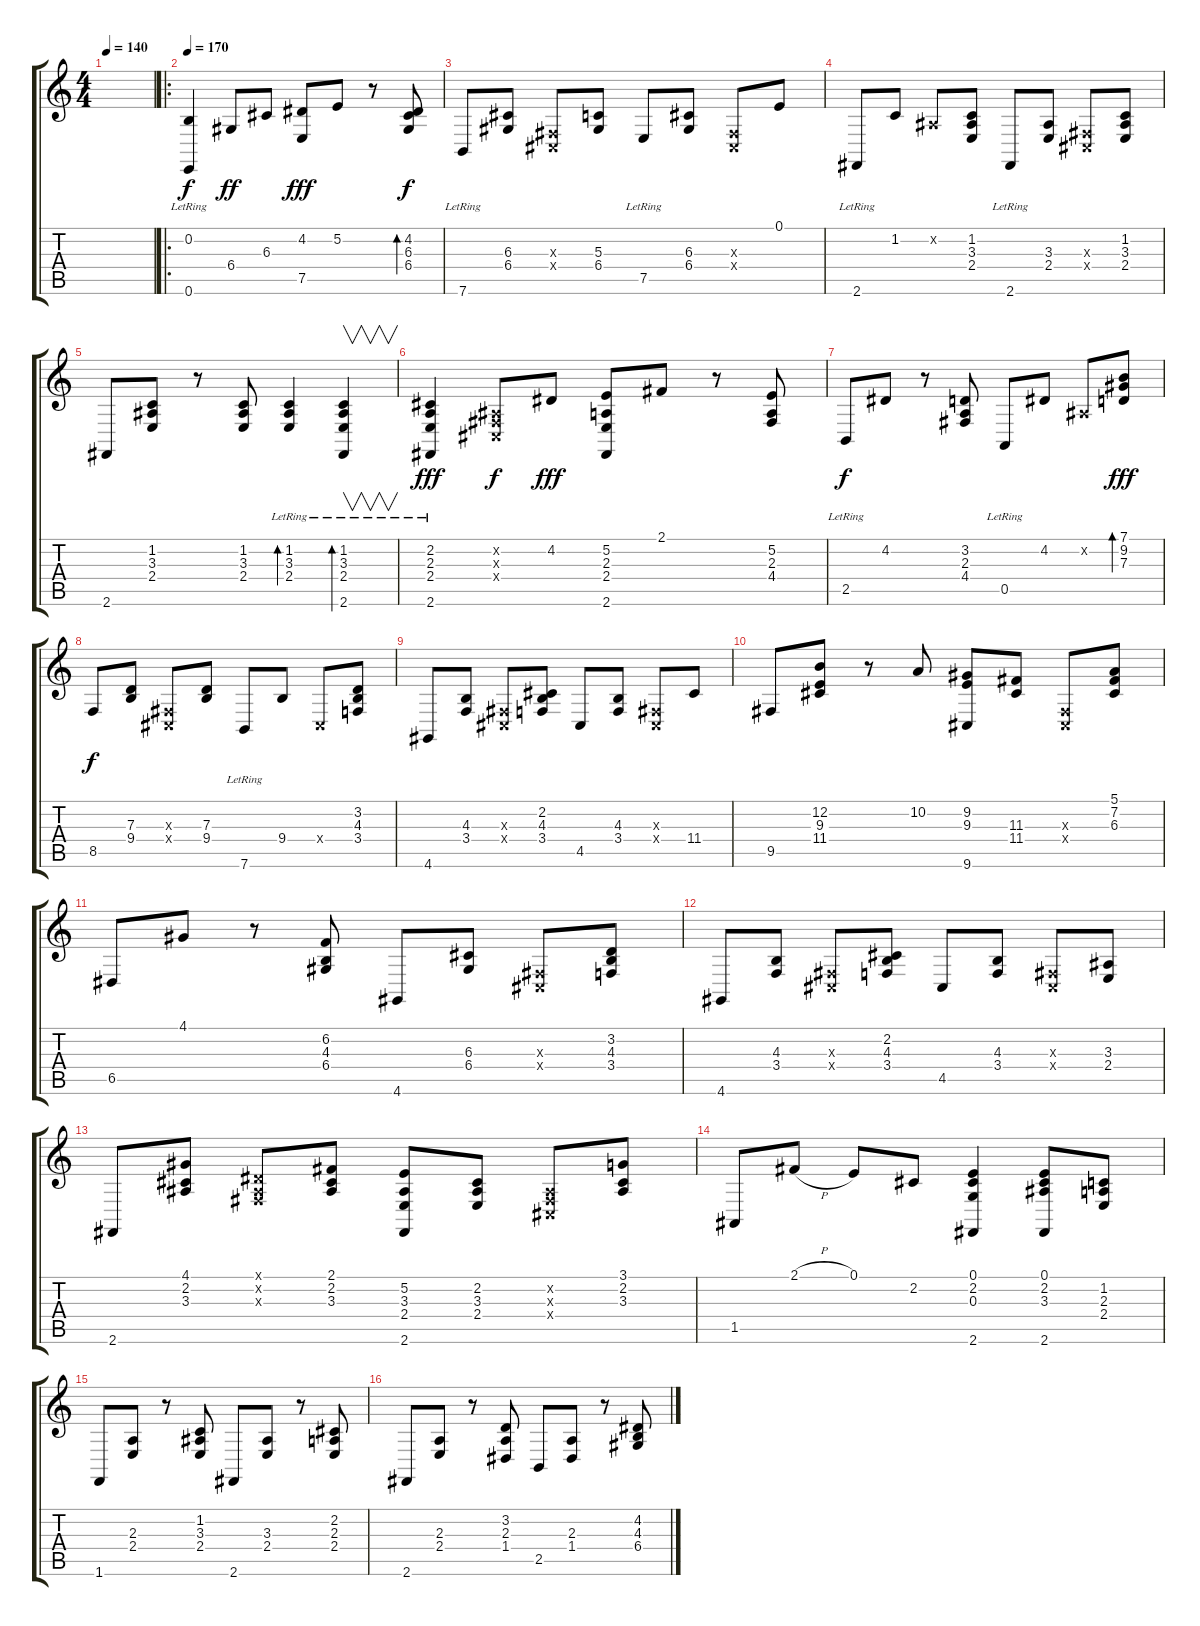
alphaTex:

\track "" {instrument voiceoohs}
\staff {score tabs}
\tuning (E4 B3 G3 D3 A2 E2) {hide}
\ts (4 4)
\tempo 140
\clef g2
\ks c
|
\ro
\tempo 170
(0.2 0.6{lr}).4 6.4.8{dy ff} 6.3.8 (4.2 7.5).8{dy fff} 5.2.8 r.8 (4.2 6.3 6.4).8{bd 120 dy f} |
7.6{lr}.8 (6.3 6.4).8 (-1.3{x} -1.4{x}).8 (5.3 6.4).8 7.5{lr}.8 (6.3 6.4).8 (-1.3{x} -1.4{x}).8 0.1.8 |
2.6{lr}.8 1.2.8 -1.2{x}.8 (1.2 3.3 2.4).8 2.6{lr}.8 (3.3 2.4).8 (-1.3{x} -1.4{x}).8 (1.2 3.3 2.4).8 |
2.6.8 (1.2 3.3 2.4).8 r.8 (1.2 3.3 2.4).8 (1.2 3.3 2.4{lr}).4{bd 240} (1.2 3.3 2.4 2.6{lr}).4{v bd 240} |
(2.2 2.3 2.4 2.6{lr}).4{dy fff} (-1.2{x} -1.3{x} -1.4{x}).8{dy f} 4.2.8{dy fff} (5.2 2.3 2.4 2.6).8 2.1.8 r.8 (5.2 2.3 4.4).8 |
2.5{lr}.8{dy f} 4.2.8 r.8 (3.2 2.3 4.4).8 0.5{lr}.8 4.2.8 -1.2{x}.8 (7.1 9.2 7.3).8{bd 240 dy fff} |
8.5.8{dy f} (7.3 9.4).8 (-1.3{x} -1.4{x}).8 (7.3 9.4).8 7.6{lr}.8 9.4.8 -1.4{x}.8 (3.2 4.3 3.4).8 |
4.6.8 (4.3 3.4).8 (-1.3{x} -1.4{x}).8 (2.2 4.3 3.4).8 4.5.8 (4.3 3.4).8 (-1.3{x} -1.4{x}).8 11.4.8 |
9.5.8 (12.2 9.3 11.4).8 r.8 10.2.8 (9.2 9.3 9.6).8 (11.3 11.4).8 (-1.3{x} -1.4{x}).8 (5.1 7.2 6.3).8 |
6.5.8 4.1.8 r.8 (6.2 4.3 6.4).8 4.6.8 (6.3 6.4).8 (-1.3{x} -1.4{x}).8 (3.2 4.3 3.4).8 |
4.6.8 (4.3 3.4).8 (-1.3{x} -1.4{x}).8 (2.2 4.3 3.4).8 4.5.8 (4.3 3.4).8 (-1.3{x} -1.4{x}).8 (3.3 2.4).8 |
2.6.8 (4.1 2.2 3.3).8 (-1.1{x} -1.2{x} -1.3{x}).8 (2.1 2.2 3.3).8 (5.2 3.3 2.4 2.6).8 (2.2 3.3 2.4).8 (-1.2{x} -1.3{x} -1.4{x}).8 (3.1 2.2 3.3).8 |
1.5.8 2.1{h}.8 0.1.8 2.2.8 (0.1 2.2 0.3 2.6).4 (0.1 2.2 3.3 2.6).8 (1.2 2.3 2.4).8 |
1.6.8 (2.3 2.4).8 r.8 (1.2 3.3 2.4).8 2.6.8 (3.3 2.4).8 r.8 (2.2 2.3 2.4).8 |
2.6.8 (2.3 2.4).8 r.8 (3.2 2.3 1.4).8 2.5.8 (2.3 1.4).8 r.8 (4.2 4.3 6.4).8
